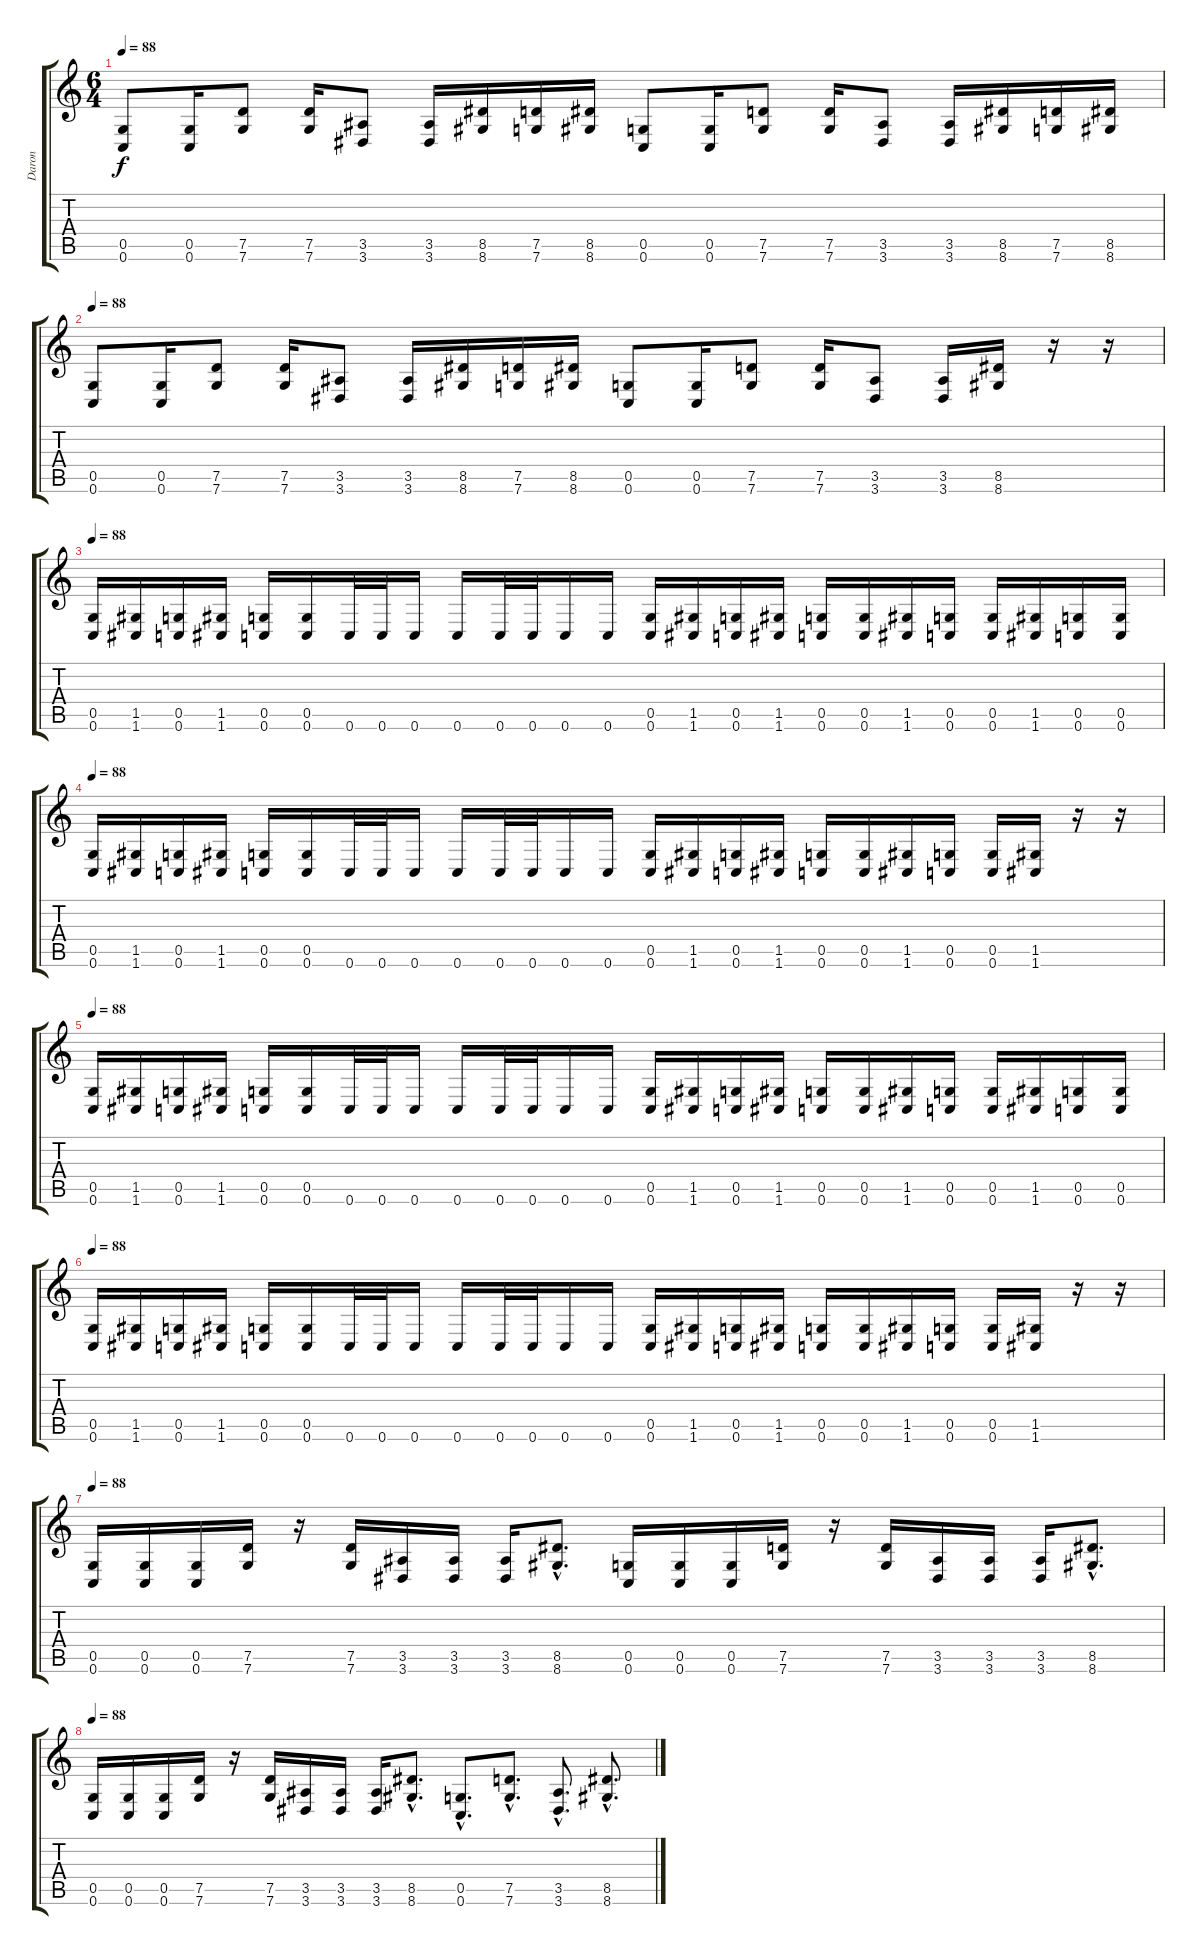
\track ("Daron" "Daron") {instrument overdrivenguitar}
\staff {score tabs}
\tuning (D4 A3 F3 C3 G2 C2) {hide}
\ts (6 4)
\tempo 88
\clef g2
\ks c
(0.5 0.6).8{dy f} (0.5 0.6).16 (7.5 7.6).8 (7.5 7.6).16 (3.5 3.6).8 (3.5 3.6).16 (8.5 8.6).16 (7.5 7.6).16 (8.5 8.6).16 (0.5 0.6).8 (0.5 0.6).16 (7.5 7.6).8 (7.5 7.6).16 (3.5 3.6).8 (3.5 3.6).16 (8.5 8.6).16 (7.5 7.6).16 (8.5 8.6).16 |
\tempo 88
(0.5 0.6).8 (0.5 0.6).16 (7.5 7.6).8 (7.5 7.6).16 (3.5 3.6).8 (3.5 3.6).16 (8.5 8.6).16 (7.5 7.6).16 (8.5 8.6).16 (0.5 0.6).8 (0.5 0.6).16 (7.5 7.6).8 (7.5 7.6).16 (3.5 3.6).8 (3.5 3.6).16 (8.5 8.6).16 r.16 r.16 |
\tempo 88
(0.5 0.6).16 (1.5 1.6).16 (0.5 0.6).16 (1.5 1.6).16 (0.5 0.6).16 (0.5 0.6).16 0.6.32 0.6.32 0.6.16 0.6.16 0.6.32 0.6.32 0.6.16 0.6.16 (0.5 0.6).16 (1.5 1.6).16 (0.5 0.6).16 (1.5 1.6).16 (0.5 0.6).16 (0.5 0.6).16 (1.5 1.6).16 (0.5 0.6).16 (0.5 0.6).16 (1.5 1.6).16 (0.5 0.6).16 (0.5 0.6).16 |
\tempo 88
(0.5 0.6).16 (1.5 1.6).16 (0.5 0.6).16 (1.5 1.6).16 (0.5 0.6).16 (0.5 0.6).16 0.6.32 0.6.32 0.6.16 0.6.16 0.6.32 0.6.32 0.6.16 0.6.16 (0.5 0.6).16 (1.5 1.6).16 (0.5 0.6).16 (1.5 1.6).16 (0.5 0.6).16 (0.5 0.6).16 (1.5 1.6).16 (0.5 0.6).16 (0.5 0.6).16 (1.5 1.6).16 r.16 r.16 |
\tempo 88
(0.5 0.6).16 (1.5 1.6).16 (0.5 0.6).16 (1.5 1.6).16 (0.5 0.6).16 (0.5 0.6).16 0.6.32 0.6.32 0.6.16 0.6.16 0.6.32 0.6.32 0.6.16 0.6.16 (0.5 0.6).16 (1.5 1.6).16 (0.5 0.6).16 (1.5 1.6).16 (0.5 0.6).16 (0.5 0.6).16 (1.5 1.6).16 (0.5 0.6).16 (0.5 0.6).16 (1.5 1.6).16 (0.5 0.6).16 (0.5 0.6).16 |
\tempo 88
(0.5 0.6).16 (1.5 1.6).16 (0.5 0.6).16 (1.5 1.6).16 (0.5 0.6).16 (0.5 0.6).16 0.6.32 0.6.32 0.6.16 0.6.16 0.6.32 0.6.32 0.6.16 0.6.16 (0.5 0.6).16 (1.5 1.6).16 (0.5 0.6).16 (1.5 1.6).16 (0.5 0.6).16 (0.5 0.6).16 (1.5 1.6).16 (0.5 0.6).16 (0.5 0.6).16 (1.5 1.6).16 r.16 r.16 |
\tempo 88
(0.5 0.6).16 (0.5 0.6).16 (0.5 0.6).16 (7.5 7.6).16 r.16 (7.5 7.6).16 (3.5 3.6).16 (3.5 3.6).16 (3.5 3.6).16 (8.5{hac} 8.6{hac}).8{d} (0.5 0.6).16 (0.5 0.6).16 (0.5 0.6).16 (7.5 7.6).16 r.16 (7.5 7.6).16 (3.5 3.6).16 (3.5 3.6).16 (3.5 3.6).16 (8.5{hac} 8.6{hac}).8{d} |
\tempo 88
(0.5 0.6).16 (0.5 0.6).16 (0.5 0.6).16 (7.5 7.6).16 r.16 (7.5 7.6).16 (3.5 3.6).16 (3.5 3.6).16 (3.5 3.6).16 (8.5{hac} 8.6{hac}).8{d} (0.5{hac} 0.6{hac}).8{d} (7.5{hac} 7.6{hac}).8{d} (3.5{hac} 3.6{hac}).8{d} (8.5{hac} 8.6{hac}).8{d}
